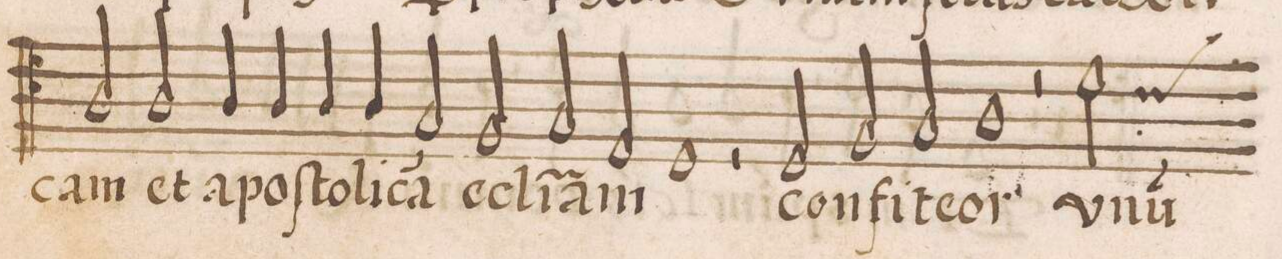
**kern	**text
*I"TENOR	*
*clefC4	*
*k[]	*
*met(C|)	*
*M2/1	*
2A/	-cam
2A/	et
=119-	=119-
4A/	a-
4A/	-po-
4A/	-ſto-
4A/	-li-
2G/	-ca(m)
2F/	ec-
=120-	=120-
2G/	-cl(e-
2E/	-s)i-
1D/	-am
=121-	=121-
2r	.
2D/	con-
2F/	-fi-
2G/	-te-
=122-	=122-
1A\	-or
2r	.
*custos:c	*
2d\	unu(m)
=123-	=123-
*-	*-
